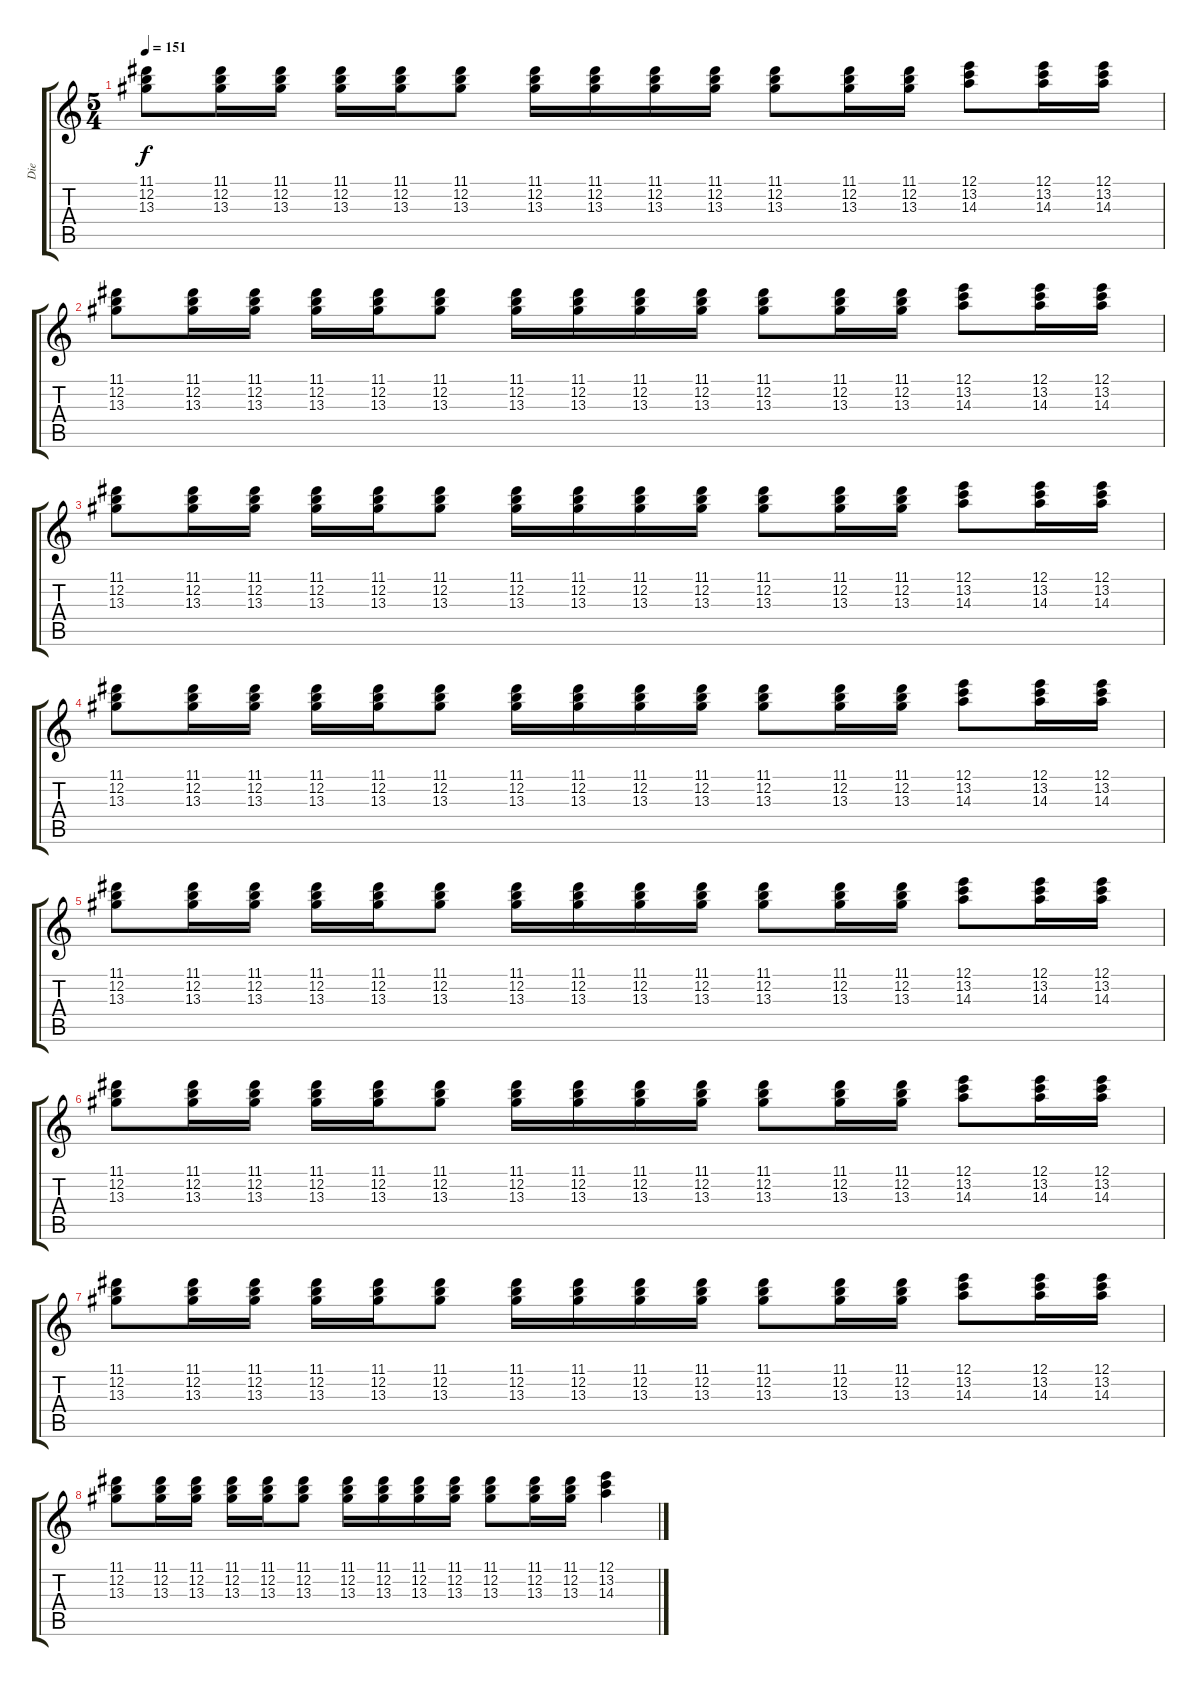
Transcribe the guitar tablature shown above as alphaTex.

\track ("Die" "Die") {instrument electricguitarclean}
\staff {score tabs}
\tuning (E4 B3 G3 D3 A2 E2) {hide}
\ts (5 4)
\tempo 151
\clef g2
\ks c
(11.1 12.2 13.3).8{dy f instrument electricguitarclean} (11.1 12.2 13.3).16 (11.1 12.2 13.3).16 (11.1 12.2 13.3).16 (11.1 12.2 13.3).16 (11.1 12.2 13.3).8 (11.1 12.2 13.3).16 (11.1 12.2 13.3).16 (11.1 12.2 13.3).16 (11.1 12.2 13.3).16 (11.1 12.2 13.3).8 (11.1 12.2 13.3).16 (11.1 12.2 13.3).16 (12.1 13.2 14.3).8 (12.1 13.2 14.3).16 (12.1 13.2 14.3).16 |
(11.1 12.2 13.3).8 (11.1 12.2 13.3).16 (11.1 12.2 13.3).16 (11.1 12.2 13.3).16 (11.1 12.2 13.3).16 (11.1 12.2 13.3).8 (11.1 12.2 13.3).16 (11.1 12.2 13.3).16 (11.1 12.2 13.3).16 (11.1 12.2 13.3).16 (11.1 12.2 13.3).8 (11.1 12.2 13.3).16 (11.1 12.2 13.3).16 (12.1 13.2 14.3).8 (12.1 13.2 14.3).16 (12.1 13.2 14.3).16 |
(11.1 12.2 13.3).8 (11.1 12.2 13.3).16 (11.1 12.2 13.3).16 (11.1 12.2 13.3).16 (11.1 12.2 13.3).16 (11.1 12.2 13.3).8 (11.1 12.2 13.3).16 (11.1 12.2 13.3).16 (11.1 12.2 13.3).16 (11.1 12.2 13.3).16 (11.1 12.2 13.3).8 (11.1 12.2 13.3).16 (11.1 12.2 13.3).16 (12.1 13.2 14.3).8 (12.1 13.2 14.3).16 (12.1 13.2 14.3).16 |
(11.1 12.2 13.3).8 (11.1 12.2 13.3).16 (11.1 12.2 13.3).16 (11.1 12.2 13.3).16 (11.1 12.2 13.3).16 (11.1 12.2 13.3).8 (11.1 12.2 13.3).16 (11.1 12.2 13.3).16 (11.1 12.2 13.3).16 (11.1 12.2 13.3).16 (11.1 12.2 13.3).8 (11.1 12.2 13.3).16 (11.1 12.2 13.3).16 (12.1 13.2 14.3).8 (12.1 13.2 14.3).16 (12.1 13.2 14.3).16 |
(11.1 12.2 13.3).8 (11.1 12.2 13.3).16 (11.1 12.2 13.3).16 (11.1 12.2 13.3).16 (11.1 12.2 13.3).16 (11.1 12.2 13.3).8 (11.1 12.2 13.3).16 (11.1 12.2 13.3).16 (11.1 12.2 13.3).16 (11.1 12.2 13.3).16 (11.1 12.2 13.3).8 (11.1 12.2 13.3).16 (11.1 12.2 13.3).16 (12.1 13.2 14.3).8 (12.1 13.2 14.3).16 (12.1 13.2 14.3).16 |
(11.1 12.2 13.3).8 (11.1 12.2 13.3).16 (11.1 12.2 13.3).16 (11.1 12.2 13.3).16 (11.1 12.2 13.3).16 (11.1 12.2 13.3).8 (11.1 12.2 13.3).16 (11.1 12.2 13.3).16 (11.1 12.2 13.3).16 (11.1 12.2 13.3).16 (11.1 12.2 13.3).8 (11.1 12.2 13.3).16 (11.1 12.2 13.3).16 (12.1 13.2 14.3).8 (12.1 13.2 14.3).16 (12.1 13.2 14.3).16 |
(11.1 12.2 13.3).8 (11.1 12.2 13.3).16 (11.1 12.2 13.3).16 (11.1 12.2 13.3).16 (11.1 12.2 13.3).16 (11.1 12.2 13.3).8 (11.1 12.2 13.3).16 (11.1 12.2 13.3).16 (11.1 12.2 13.3).16 (11.1 12.2 13.3).16 (11.1 12.2 13.3).8 (11.1 12.2 13.3).16 (11.1 12.2 13.3).16 (12.1 13.2 14.3).8 (12.1 13.2 14.3).16 (12.1 13.2 14.3).16 |
(11.1 12.2 13.3).8 (11.1 12.2 13.3).16 (11.1 12.2 13.3).16 (11.1 12.2 13.3).16 (11.1 12.2 13.3).16 (11.1 12.2 13.3).8 (11.1 12.2 13.3).16 (11.1 12.2 13.3).16 (11.1 12.2 13.3).16 (11.1 12.2 13.3).16 (11.1 12.2 13.3).8 (11.1 12.2 13.3).16 (11.1 12.2 13.3).16 (12.1 13.2 14.3).4
